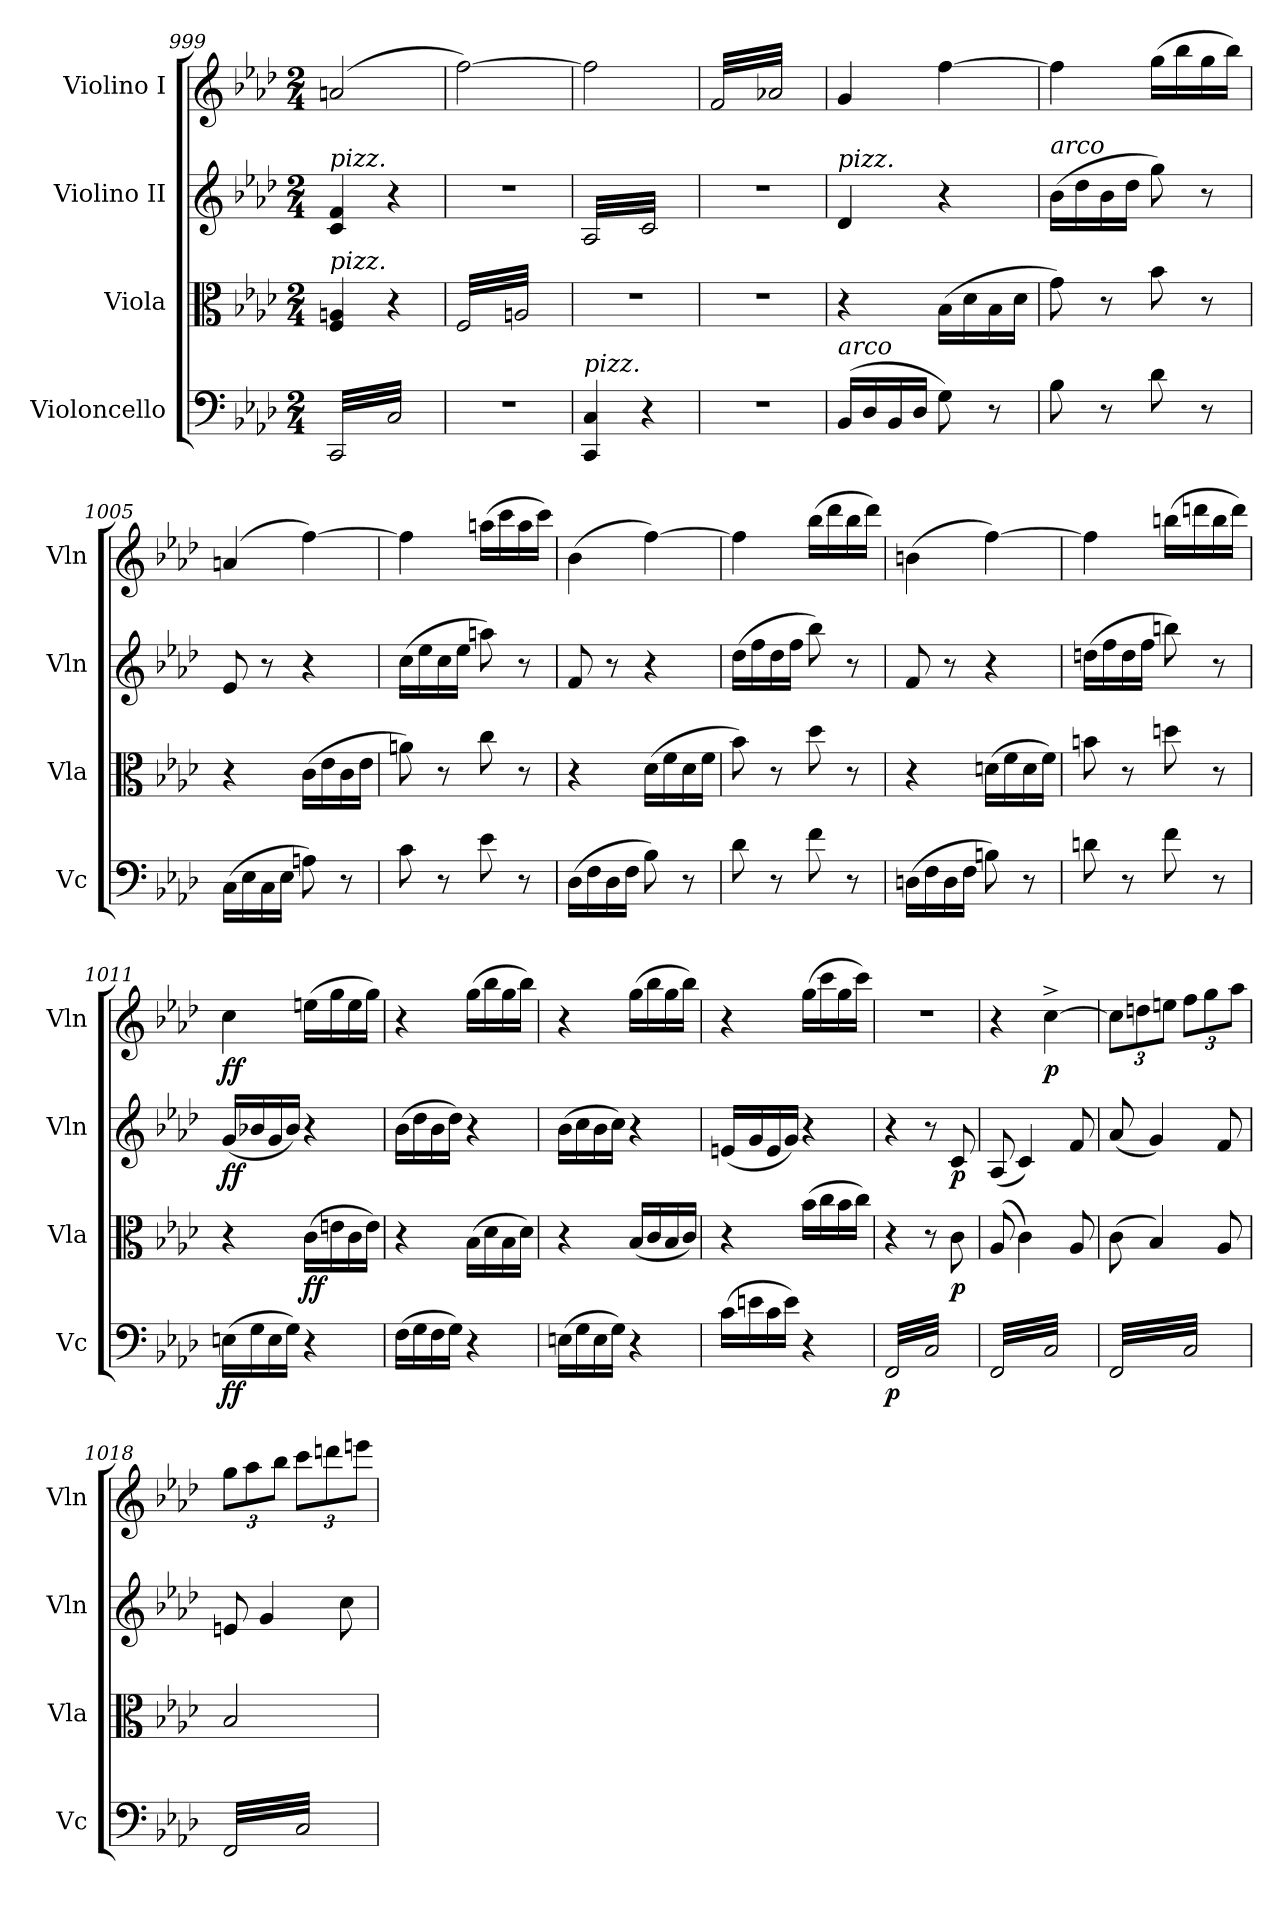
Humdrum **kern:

**kern	**dynam	**kern	**dynam	**kern	**dynam	**kern	**dynam
*part4	*part4	*part3	*part3	*part2	*part2	*part1	*part1
*staff4	*staff4	*staff3	*staff3	*staff2	*staff2	*staff1	*staff1
*I"Violoncello	*	*I"Viola	*	*I"Violino II	*	*I"Violino I	*
*I'Vc	*	*I'Vla	*	*I'Vln	*	*I'Vln	*
*clefF4	*	*clefC3	*	*clefG2	*	*clefG2	*
*k[b-e-a-d-]	*	*k[b-e-a-d-]	*	*k[b-e-a-d-]	*	*k[b-e-a-d-]	*
*M2/4	*	*M2/4	*	*M2/4	*	*M2/4	*
=999	=999	=999	=999	=999	=999	=999	=999
!	!	!	!	!LO:TX:a:i:t=pizz.	!	!	!
!	!	!LO:TX:a:i:t=pizz.	!	!	!	!	!
!LO:TX:a:i:t=arco	!	!	!	!	!	!	!
*tremolo	*	*	*	*	*	*	*
(32CC/LLL	.	4F/ 4An/	.	4c/ 4f/	.	(2an/	.
32C/)	.	.	.	.	.	.	.
32CC/	.	.	.	.	.	.	.
32C/)	.	.	.	.	.	.	.
32CC/	.	.	.	.	.	.	.
32C/)	.	.	.	.	.	.	.
32CC/	.	.	.	.	.	.	.
32C/)	.	.	.	.	.	.	.
32CC/	.	4r	.	4r	.	.	.
32C/)	.	.	.	.	.	.	.
32CC/	.	.	.	.	.	.	.
32C/)	.	.	.	.	.	.	.
32CC/	.	.	.	.	.	.	.
32C/)	.	.	.	.	.	.	.
32CC/	.	.	.	.	.	.	.
32C/)JJJ	.	.	.	.	.	.	.
*Xtremolo	*	*	*	*	*	*	*
=1000	=1000	=1000	=1000	=1000	=1000	=1000	=1000
!	!	!LO:TX:a:i:t=arco	!	!	!	!	!
*	*	*tremolo	*	*	*	*	*
2r	.	(32F/LLL	.	2r	.	[2ff\)	.
.	.	32An/)	.	.	.	.	.
.	.	32F/	.	.	.	.	.
.	.	32An/)	.	.	.	.	.
.	.	32F/	.	.	.	.	.
.	.	32An/)	.	.	.	.	.
.	.	32F/	.	.	.	.	.
.	.	32An/)	.	.	.	.	.
.	.	32F/	.	.	.	.	.
.	.	32An/)	.	.	.	.	.
.	.	32F/	.	.	.	.	.
.	.	32An/)	.	.	.	.	.
.	.	32F/	.	.	.	.	.
.	.	32An/)	.	.	.	.	.
.	.	32F/	.	.	.	.	.
.	.	32An/)JJJ	.	.	.	.	.
*	*	*Xtremolo	*	*	*	*	*
=1001	=1001	=1001	=1001	=1001	=1001	=1001	=1001
!	!	!	!	!LO:TX:a:i:t=arco	!	!	!
!LO:TX:a:i:t=pizz.	!	!	!	!	!	!	!
*	*	*	*	*tremolo	*	*	*
4CC/ 4C/	.	2r	.	(32A-/LLL	.	2ff\]	.
.	.	.	.	32c/)	.	.	.
.	.	.	.	32A-/	.	.	.
.	.	.	.	32c/)	.	.	.
.	.	.	.	32A-/	.	.	.
.	.	.	.	32c/)	.	.	.
.	.	.	.	32A-/	.	.	.
.	.	.	.	32c/)	.	.	.
4r	.	.	.	32A-/	.	.	.
.	.	.	.	32c/)	.	.	.
.	.	.	.	32A-/	.	.	.
.	.	.	.	32c/)	.	.	.
.	.	.	.	32A-/	.	.	.
.	.	.	.	32c/)	.	.	.
.	.	.	.	32A-/	.	.	.
.	.	.	.	32c/)JJJ	.	.	.
*	*	*	*	*Xtremolo	*	*	*
=1002	=1002	=1002	=1002	=1002	=1002	=1002	=1002
*	*	*	*	*	*	*tremolo	*
2r	.	2r	.	2r	.	(32f/LLL	.
.	.	.	.	.	.	32a-X/)	.
.	.	.	.	.	.	32f/	.
.	.	.	.	.	.	32a-X/)	.
.	.	.	.	.	.	32f/	.
.	.	.	.	.	.	32a-X/)	.
.	.	.	.	.	.	32f/	.
.	.	.	.	.	.	32a-X/)	.
.	.	.	.	.	.	32f/	.
.	.	.	.	.	.	32a-X/)	.
.	.	.	.	.	.	32f/	.
.	.	.	.	.	.	32a-X/)	.
.	.	.	.	.	.	32f/	.
.	.	.	.	.	.	32a-X/)	.
.	.	.	.	.	.	32f/	.
.	.	.	.	.	.	32a-X/)JJJ	.
*	*	*	*	*	*	*Xtremolo	*
=1003	=1003	=1003	=1003	=1003	=1003	=1003	=1003
!	!	!	!	!LO:TX:a:i:t=pizz.	!	!	!
!LO:TX:a:i:t=arco	!	!	!	!	!	!	!
(16BB-/LL	.	4r	.	4d-/	.	4g/	.
.	.	.	.	.	.	.	.
16D-/	.	.	.	.	.	.	.
.	.	.	.	.	.	.	.
16BB-/	.	.	.	.	.	.	.
.	.	.	.	.	.	.	.
16D-/JJ	.	.	.	.	.	.	.
.	.	.	.	.	.	.	.
8G\)	.	(16B-\LL	.	4r	.	[4ff\	.
.	.	16d-\	.	.	.	.	.
8r	.	16B-\	.	.	.	.	.
.	.	16d-\JJ	.	.	.	.	.
!!LO:LB:g=z
=1004	=1004	=1004	=1004	=1004	=1004	=1004	=1004
!	!	!	!	!LO:TX:a:i:t=arco	!	!	!
8B-\	.	8g\)	.	(16b-\LL	.	4ff\]	.
.	.	.	.	16dd-\	.	.	.
8r	.	8r	.	16b-\	.	.	.
.	.	.	.	16dd-\JJ	.	.	.
8d-\	.	8b-\	.	8gg\)	.	(16gg\LL	.
.	.	.	.	.	.	16bb-\	.
8r	.	8r	.	8r	.	16gg\	.
.	.	.	.	.	.	16bb-\JJ)	.
=1005	=1005	=1005	=1005	=1005	=1005	=1005	=1005
(16C\LL	.	4r	.	8e-/	.	(4an/	.
16E-\	.	.	.	.	.	.	.
16C\	.	.	.	8r	.	.	.
16E-\JJ	.	.	.	.	.	.	.
8An\)	.	(16c\LL	.	4r	.	[4ff\)	.
.	.	16e-\	.	.	.	.	.
8r	.	16c\	.	.	.	.	.
.	.	16e-\JJ	.	.	.	.	.
=1006	=1006	=1006	=1006	=1006	=1006	=1006	=1006
8c\	.	8an\)	.	(16cc\LL	.	4ff\]	.
.	.	.	.	16ee-\	.	.	.
8r	.	8r	.	16cc\	.	.	.
.	.	.	.	16ee-\JJ	.	.	.
8e-\	.	8cc\	.	8aan\)	.	(16aan\LL	.
.	.	.	.	.	.	16ccc\	.
8r	.	8r	.	8r	.	16aa\	.
.	.	.	.	.	.	16ccc\JJ)	.
=1007	=1007	=1007	=1007	=1007	=1007	=1007	=1007
(16D-\LL	.	4r	.	8f/	.	(4b-\	.
16F\	.	.	.	.	.	.	.
16D-\	.	.	.	8r	.	.	.
16F\JJ	.	.	.	.	.	.	.
8B-\)	.	(16d-\LL	.	4r	.	[4ff\)	.
.	.	16f\	.	.	.	.	.
8r	.	16d-\	.	.	.	.	.
.	.	16f\JJ	.	.	.	.	.
=1008	=1008	=1008	=1008	=1008	=1008	=1008	=1008
8d-\	.	8b-\)	.	(16dd-\LL	.	4ff\]	.
.	.	.	.	16ff\	.	.	.
8r	.	8r	.	16dd-\	.	.	.
.	.	.	.	16ff\JJ	.	.	.
8f\	.	8dd-\	.	8bb-\)	.	(16bb-\LL	.
.	.	.	.	.	.	16ddd-\	.
8r	.	8r	.	8r	.	16bb-\	.
.	.	.	.	.	.	16ddd-\JJ)	.
=1009	=1009	=1009	=1009	=1009	=1009	=1009	=1009
(16Dn\LL	.	4r	.	8f/	.	(4bn\	.
16F\	.	.	.	.	.	.	.
16D\	.	.	.	8r	.	.	.
16F\JJ	.	.	.	.	.	.	.
8Bn\)	.	(16dn\LL	.	4r	.	[4ff\)	.
.	.	16f\	.	.	.	.	.
8r	.	16d\	.	.	.	.	.
.	.	16f\JJ)	.	.	.	.	.
!!LO:PB:g=z
=1010	=1010	=1010	=1010	=1010	=1010	=1010	=1010
8dn\	.	8bn\	.	(16ddn\LL	.	4ff\]	.
.	.	.	.	16ff\	.	.	.
8r	.	8r	.	16dd\	.	.	.
.	.	.	.	16ff\JJ	.	.	.
8f\	.	8ddn\	.	8bbn\)	.	(16bbn\LL	.
.	.	.	.	.	.	16dddn\	.
8r	.	8r	.	8r	.	16bb\	.
.	.	.	.	.	.	16ddd\JJ)	.
=1011	=1011	=1011	=1011	=1011	=1011	=1011	=1011
!	!LO:DY:b	!	!	!	!LO:DY:b	!	!LO:DY:b
(16En\LL	ff	4r	.	(16g/LL	ff	4cc\	ff
16G\	.	.	.	16b-X/	.	.	.
16E\	.	.	.	16g/	.	.	.
16G\JJ)	.	.	.	16b-/JJ)	.	.	.
!	!	!	!LO:DY:b	!	!	!	!
4r	.	(16c\LL	ff	4r	.	(16een\LL	.
.	.	16en\	.	.	.	16gg\	.
.	.	16c\	.	.	.	16ee\	.
.	.	16e\JJ)	.	.	.	16gg\JJ)	.
=1012	=1012	=1012	=1012	=1012	=1012	=1012	=1012
(16F\LL	.	4r	.	(16b-\LL	.	4r	.
16G\	.	.	.	16dd-\	.	.	.
16F\	.	.	.	16b-\	.	.	.
16G\JJ)	.	.	.	16dd-\JJ)	.	.	.
4r	.	(16B-\LL	.	4r	.	(16gg\LL	.
.	.	16d-\	.	.	.	16bb-\	.
.	.	16B-\	.	.	.	16gg\	.
.	.	16d-\JJ)	.	.	.	16bb-\JJ)	.
=1013	=1013	=1013	=1013	=1013	=1013	=1013	=1013
(16En\LL	.	4r	.	(16b-\LL	.	4r	.
16G\	.	.	.	16cc\	.	.	.
16E\	.	.	.	16b-\	.	.	.
16G\JJ)	.	.	.	16cc\JJ)	.	.	.
4r	.	(16B-/LL	.	4r	.	(16gg\LL	.
.	.	16c/	.	.	.	16bb-\	.
.	.	16B-/	.	.	.	16gg\	.
.	.	16c/JJ)	.	.	.	16bb-\JJ)	.
=1014	=1014	=1014	=1014	=1014	=1014	=1014	=1014
(16c\LL	.	4r	.	(16en/LL	.	4r	.
16en\	.	.	.	16g/	.	.	.
16c\	.	.	.	16e/	.	.	.
16e\JJ)	.	.	.	16g/JJ)	.	.	.
4r	.	(16b-\LL	.	4r	.	(16gg\LL	.
.	.	16cc\	.	.	.	16ccc\	.
.	.	16b-\	.	.	.	16gg\	.
.	.	16cc\JJ)	.	.	.	16ccc\JJ)	.
=1015	=1015	=1015	=1015	=1015	=1015	=1015	=1015
!	!LO:DY:b	!	!	!	!	!	!
*tremolo	*	*	*	*	*	*	*
(32FF/LLL	p	4r	.	4r	.	2r	.
32C/)	.	.	.	.	.	.	.
32FF/	.	.	.	.	.	.	.
32C/)	.	.	.	.	.	.	.
32FF/	.	.	.	.	.	.	.
32C/)	.	.	.	.	.	.	.
32FF/	.	.	.	.	.	.	.
32C/)	.	.	.	.	.	.	.
32FF/	.	8r	.	8r	.	.	.
32C/)	.	.	.	.	.	.	.
32FF/	.	.	.	.	.	.	.
32C/)	.	.	.	.	.	.	.
!	!	!	!LO:DY:b	!	!LO:DY:b	!	!
32FF/	.	8c\	p	8c/	p	.	.
32C/)	.	.	.	.	.	.	.
32FF/	.	.	.	.	.	.	.
32C/)JJJ	.	.	.	.	.	.	.
!!LO:LB:g=z
=1016	=1016	=1016	=1016	=1016	=1016	=1016	=1016
(32FF/LLL	.	(8A-/	.	(8A-/	.	4r	.
32C/)	.	.	.	.	.	.	.
32FF/	.	.	.	.	.	.	.
32C/)	.	.	.	.	.	.	.
32FF/	.	4c\)	.	4c/)	.	.	.
32C/)	.	.	.	.	.	.	.
32FF/	.	.	.	.	.	.	.
32C/)	.	.	.	.	.	.	.
!	!	!	!	!	!	!	!LO:DY:b
32FF/	.	.	.	.	.	[4cc^\	p
32C/)	.	.	.	.	.	.	.
32FF/	.	.	.	.	.	.	.
32C/)	.	.	.	.	.	.	.
32FF/	.	8A-/	.	8f/	.	.	.
32C/)	.	.	.	.	.	.	.
32FF/	.	.	.	.	.	.	.
32C/)JJJ	.	.	.	.	.	.	.
=1017	=1017	=1017	=1017	=1017	=1017	=1017	=1017
*	*	*	*	*	*	*Xbrackettup	*
(32FF/LLL	.	(8c\	.	(8a-/	.	12cc\L]	.
32C/)	.	.	.	.	.	.	.
32FF/	.	.	.	.	.	.	.
.	.	.	.	.	.	12ddn\	.
32C/)	.	.	.	.	.	.	.
32FF/	.	4B-/)	.	4g/)	.	.	.
32C/)	.	.	.	.	.	.	.
.	.	.	.	.	.	12een\J	.
32FF/	.	.	.	.	.	.	.
32C/)	.	.	.	.	.	.	.
32FF/	.	.	.	.	.	12ff\L	.
32C/)	.	.	.	.	.	.	.
32FF/	.	.	.	.	.	.	.
.	.	.	.	.	.	12gg\	.
32C/)	.	.	.	.	.	.	.
32FF/	.	8A-/	.	8f/	.	.	.
32C/)	.	.	.	.	.	.	.
.	.	.	.	.	.	12aa-\J	.
32FF/	.	.	.	.	.	.	.
32C/)JJJ	.	.	.	.	.	.	.
=1018	=1018	=1018	=1018	=1018	=1018	=1018	=1018
(32FF/LLL	.	2B-/	.	8en/	.	12gg\L	.
32C/)	.	.	.	.	.	.	.
32FF/	.	.	.	.	.	.	.
.	.	.	.	.	.	12aa-\	.
32C/)	.	.	.	.	.	.	.
32FF/	.	.	.	4g/	.	.	.
32C/)	.	.	.	.	.	.	.
.	.	.	.	.	.	12bb-\J	.
32FF/	.	.	.	.	.	.	.
32C/)	.	.	.	.	.	.	.
32FF/	.	.	.	.	.	12ccc\L	.
32C/)	.	.	.	.	.	.	.
32FF/	.	.	.	.	.	.	.
.	.	.	.	.	.	12dddn\	.
32C/)	.	.	.	.	.	.	.
32FF/	.	.	.	8cc\	.	.	.
32C/)	.	.	.	.	.	.	.
.	.	.	.	.	.	12eeen\J	.
32FF/	.	.	.	.	.	.	.
32C/)JJJ	.	.	.	.	.	.	.
*Xtremolo	*	*	*	*	*	*	*
.	.	.	.	.	.	.	.
.	.	.	.	.	.	.	.
.	.	.	.	.	.	.	.
.	.	.	.	.	.	.	.
.	.	.	.	.	.	.	.
.	.	.	.	.	.	.	.
.	.	.	.	.	.	.	.
.	.	.	.	.	.	.	.
=	=	=	=	=	=	=	=
*-	*-	*-	*-	*-	*-	*-	*-
